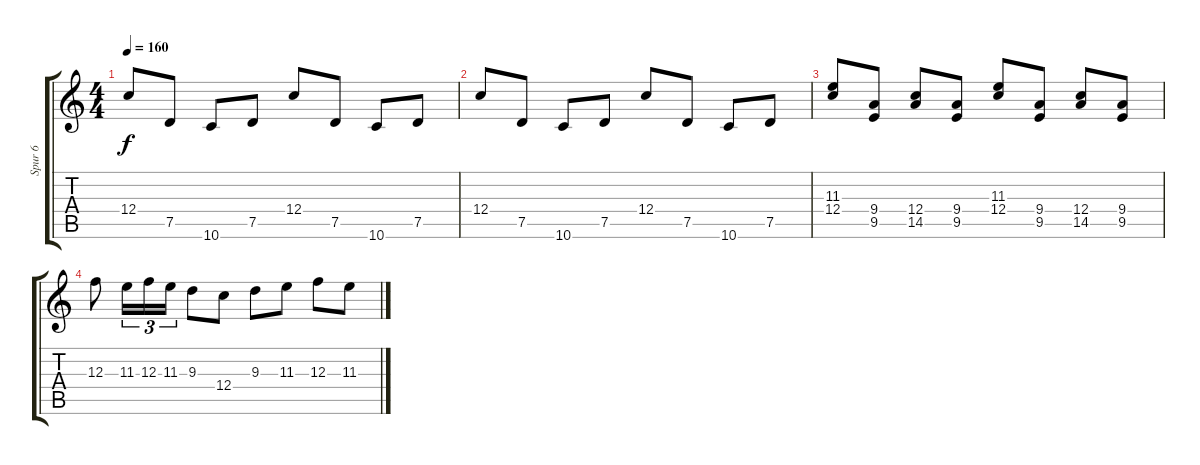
\track ("Spur 6" "Spur 6") {instrument distortionguitar}
\staff {score tabs}
\tuning (D4 A3 F3 C3 G2 D2) {hide}
\ts (4 4)
\tempo 160
\clef g2
\ks c
12.4.8{dy f} 7.5.8 10.6.8 7.5.8 12.4.8 7.5.8 10.6.8 7.5.8 |
12.4.8 7.5.8 10.6.8 7.5.8 12.4.8 7.5.8 10.6.8 7.5.8 |
(11.3 12.4).8 (9.4 9.5).8 (12.4 14.5).8 (9.4 9.5).8 (11.3 12.4).8 (9.4 9.5).8 (12.4 14.5).8 (9.4 9.5).8 |
12.3.8 11.3.16{tu (3 2)} 12.3.16{tu (3 2)} 11.3.16{tu (3 2)} 9.3.8 12.4.8 9.3.8 11.3.8 12.3.8 11.3.8
